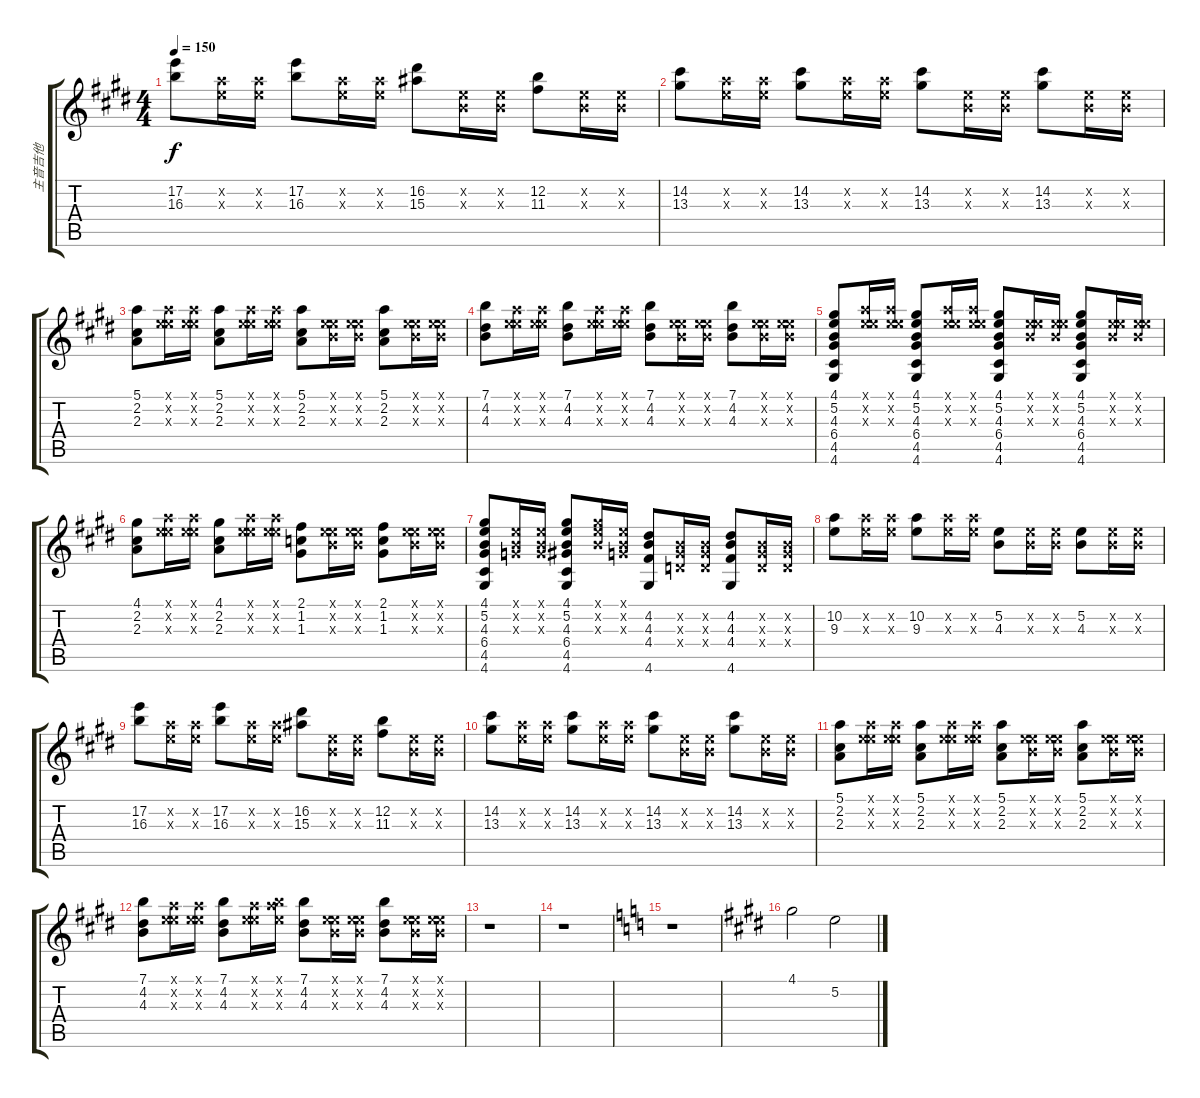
\track ("主音吉他" "主音吉他") {instrument overdrivenguitar}
\staff {score tabs}
\tuning (E4 B3 G3 D3 A2 E2) {hide}
\ts (4 4)
\tempo 150
\clef g2
\ks e
(17.2 16.3).8{dy f} (10.2{x} 9.3{x}).16 (10.2{x} 9.3{x}).16 (17.2 16.3).8 (10.2{x} 9.3{x}).16 (10.2{x} 9.3{x}).16 (16.2 15.3).8 (5.2{x} 4.3{x}).16 (5.2{x} 4.3{x}).16 (12.2 11.3).8 (5.2{x} 4.3{x}).16 (5.2{x} 4.3{x}).16 |
(14.2 13.3).8 (10.2{x} 9.3{x}).16 (10.2{x} 9.3{x}).16 (14.2 13.3).8 (10.2{x} 9.3{x}).16 (10.2{x} 9.3{x}).16 (14.2 13.3).8 (5.2{x} 4.3{x}).16 (5.2{x} 4.3{x}).16 (14.2 13.3).8 (5.2{x} 4.3{x}).16 (5.2{x} 4.3{x}).16 |
(5.1 2.2 2.3).8 (0.1{x} 10.2{x} 9.3{x}).16 (0.1{x} 10.2{x} 9.3{x}).16 (5.1 2.2 2.3).8 (0.1{x} 10.2{x} 9.3{x}).16 (0.1{x} 10.2{x} 9.3{x}).16 (5.1 2.2 2.3).8 (0.1{x} 5.2{x} 4.3{x}).16 (0.1{x} 5.2{x} 4.3{x}).16 (5.1 2.2 2.3).8 (0.1{x} 5.2{x} 4.3{x}).16 (0.1{x} 5.2{x} 4.3{x}).16 |
(7.1 4.2 4.3).8 (0.1{x} 10.2{x} 9.3{x}).16 (0.1{x} 10.2{x} 9.3{x}).16 (7.1 4.2 4.3).8 (0.1{x} 10.2{x} 9.3{x}).16 (0.1{x} 10.2{x} 9.3{x}).16 (7.1 4.2 4.3).8 (0.1{x} 5.2{x} 4.3{x}).16 (0.1{x} 5.2{x} 4.3{x}).16 (7.1 4.2 4.3).8 (0.1{x} 5.2{x} 4.3{x}).16 (0.1{x} 5.2{x} 4.3{x}).16 |
(4.1 5.2 4.3 6.4 4.5 4.6).8 (0.1{x} 10.2{x} 9.3{x}).16 (0.1{x} 10.2{x} 9.3{x}).16 (4.1 5.2 4.3 6.4 4.5 4.6).8 (0.1{x} 10.2{x} 9.3{x}).16 (0.1{x} 10.2{x} 9.3{x}).16 (4.1 5.2 4.3 6.4 4.5 4.6).8 (0.1{x} 5.2{x} 4.3{x}).16 (0.1{x} 5.2{x} 4.3{x}).16 (4.1 5.2 4.3 6.4 4.5 4.6).8 (0.1{x} 5.2{x} 4.3{x}).16 (0.1{x} 5.2{x} 4.3{x}).16 |
(4.1 2.2 2.3).8 (0.1{x} 10.2{x} 9.3{x}).16 (0.1{x} 10.2{x} 9.3{x}).16 (4.1 2.2 2.3).8 (0.1{x} 10.2{x} 9.3{x}).16 (0.1{x} 10.2{x} 9.3{x}).16 (2.1 1.2 1.3).8 (0.1{x} 5.2{x} 4.3{x}).16 (0.1{x} 5.2{x} 4.3{x}).16 (2.1 1.2 1.3).8 (0.1{x} 5.2{x} 4.3{x}).16 (0.1{x} 5.2{x} 4.3{x}).16 |
(4.1 5.2 4.3 6.4 4.5 4.6).8 (0.1{x} 0.2{x} 0.3{x}).16 (0.1{x} 0.2{x} 0.3{x}).16 (4.1 5.2 4.3 6.4 4.5 4.6).8 (4.1{x} 5.2{x} 4.3{x}).16 (0.1{x} 0.2{x} 0.3{x}).16 (4.2 4.3 4.4 4.6).8 (0.2{x} 0.3{x} 0.4{x}).16 (0.2{x} 0.3{x} 0.4{x}).16 (4.2 4.3 4.4 4.6).8 (0.2{x} 0.3{x} 0.4{x}).16 (0.2{x} 0.3{x} 0.4{x}).16 |
(10.2 9.3).8 (10.2{x} 9.3{x}).16 (10.2{x} 9.3{x}).16 (10.2 9.3).8 (10.2{x} 9.3{x}).16 (10.2{x} 9.3{x}).16 (5.2 4.3).8 (5.2{x} 4.3{x}).16 (5.2{x} 4.3{x}).16 (5.2 4.3).8 (5.2{x} 4.3{x}).16 (5.2{x} 4.3{x}).16 |
(17.2 16.3).8 (10.2{x} 9.3{x}).16 (10.2{x} 9.3{x}).16 (17.2 16.3).8 (10.2{x} 9.3{x}).16 (10.2{x} 9.3{x}).16 (16.2 15.3).8 (5.2{x} 4.3{x}).16 (5.2{x} 4.3{x}).16 (12.2 11.3).8 (5.2{x} 4.3{x}).16 (5.2{x} 4.3{x}).16 |
(14.2 13.3).8 (10.2{x} 9.3{x}).16 (10.2{x} 9.3{x}).16 (14.2 13.3).8 (10.2{x} 9.3{x}).16 (10.2{x} 9.3{x}).16 (14.2 13.3).8 (5.2{x} 4.3{x}).16 (5.2{x} 4.3{x}).16 (14.2 13.3).8 (5.2{x} 4.3{x}).16 (5.2{x} 4.3{x}).16 |
(5.1 2.2 2.3).8 (0.1{x} 10.2{x} 9.3{x}).16 (0.1{x} 10.2{x} 9.3{x}).16 (5.1 2.2 2.3).8 (0.1{x} 10.2{x} 9.3{x}).16 (0.1{x} 10.2{x} 9.3{x}).16 (5.1 2.2 2.3).8 (0.1{x} 5.2{x} 4.3{x}).16 (0.1{x} 5.2{x} 4.3{x}).16 (5.1 2.2 2.3).8 (0.1{x} 5.2{x} 4.3{x}).16 (0.1{x} 5.2{x} 4.3{x}).16 |
(7.1 4.2 4.3).8 (0.1{x} 10.2{x} 9.3{x}).16 (0.1{x} 10.2{x} 9.3{x}).16 (7.1 4.2 4.3).8 (0.1{x} 10.2{x} 9.3{x}).16 (7.1{x} 10.2{x} 9.3{x}).16 (7.1 4.2 4.3).8 (0.1{x} 5.2{x} 4.3{x}).16 (0.1{x} 5.2{x} 4.3{x}).16 (7.1 4.2 4.3).8 (0.1{x} 5.2{x} 4.3{x}).16 (0.1{x} 5.2{x} 4.3{x}).16 |
r.1 |
r.1 |
\ks c
r.1 |
\ks e
4.1.2 5.2.2
